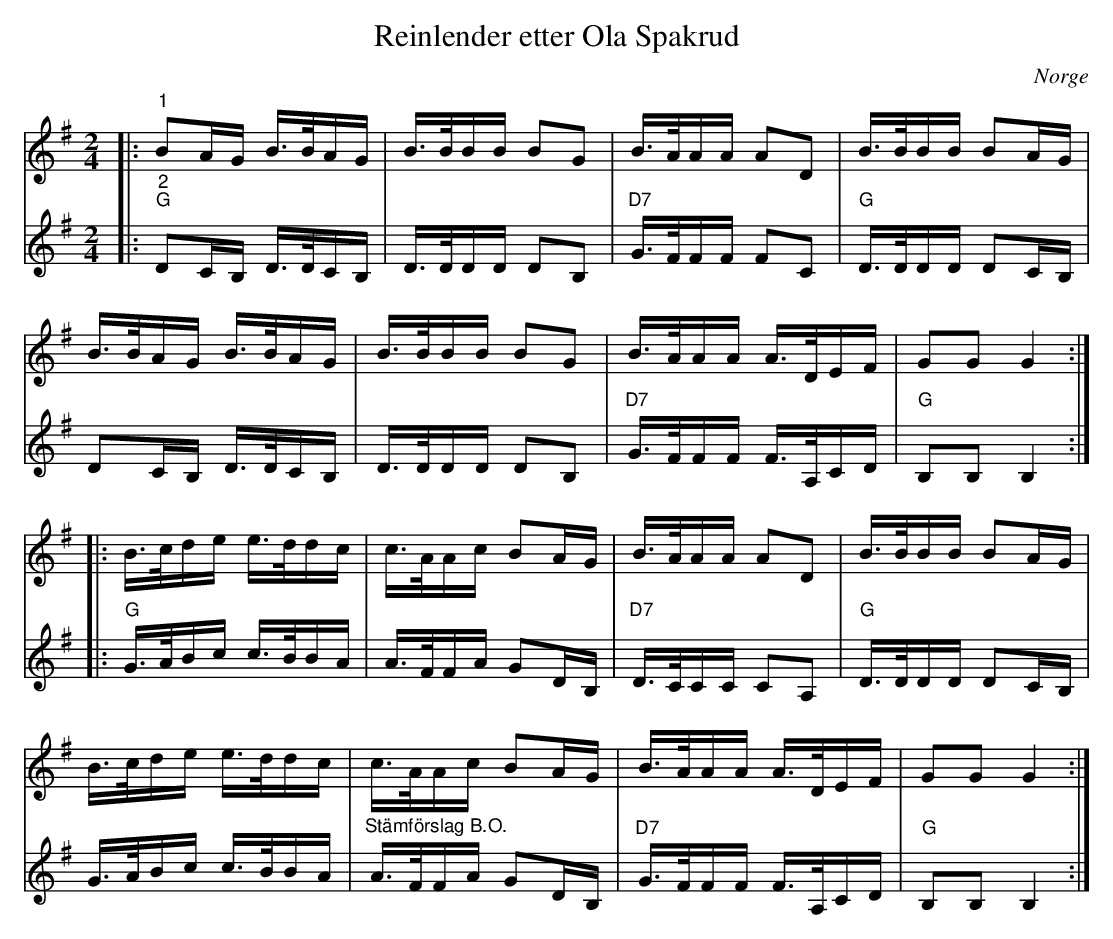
X:1
T:Reinlender etter Ola Spakrud
O:Norge
L:1/16
M:2/4
K:G
V:1
|:"^1" B2AG B>BAG | B>BBB B2G2 | B>AAA A2D2 | B>BBB B2AG |
B>BAG B>BAG | B>BBB B2G2 | B>AAA A>DEF | G2G2 G4 ::
B>cde e>ddc | c>AAc B2AG | B>AAA A2D2 | B>BBB B2AG |
B>cde e>ddc | c>AAc B2AG | B>AAA A>DEF | G2G2 G4 :|
V:2
|:"^2" "G" D2CB, D>DCB, | D>DDD D2B,2 | "D7" G>FFF F2C2 | "G" D>DDD D2CB, |
D2CB, D>DCB, | D>DDD D2B,2 | "D7" G>FFF F>A,CD | "G" B,2B,2 B,4 ::
"G" G>ABc c>BBA | A>FFA G2DB, |"D7" D>CCC C2A,2 | "G" D>DDD D2CB, |
G>ABc c>BBA | "^Stämförslag B.O." A>FFA G2DB, | "D7" G>FFF F>A,CD | "G" B,2B,2 B,4 :|
